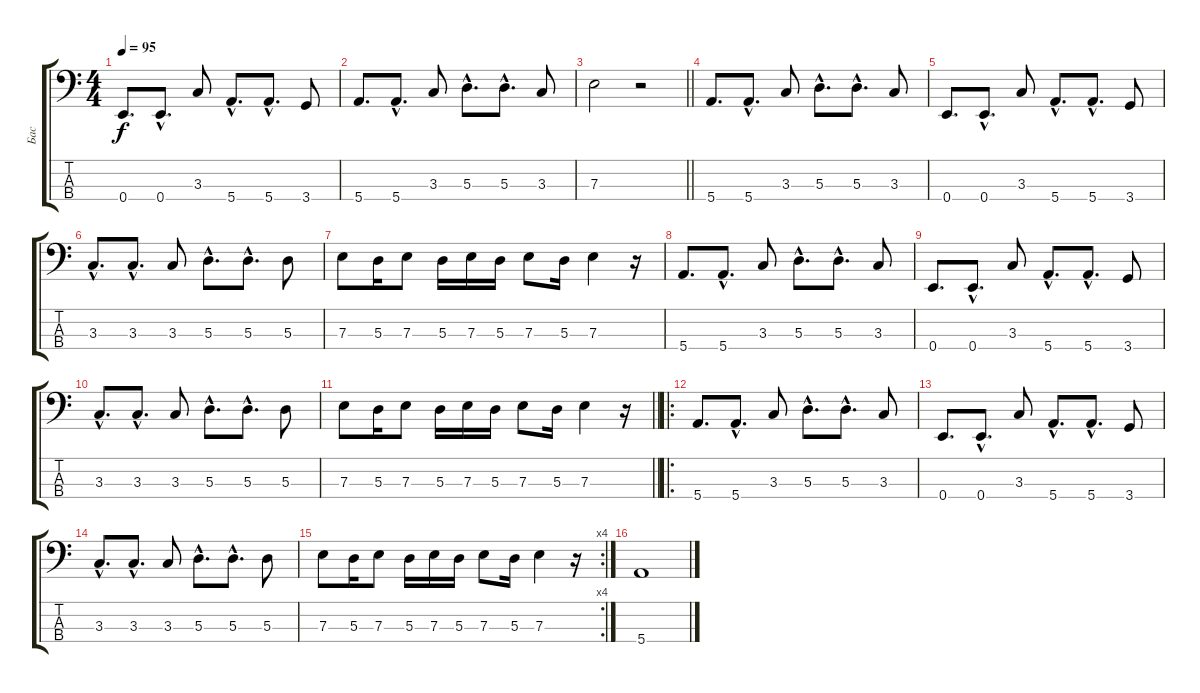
\track ("Бас" "Бас") {instrument electricbasspick}
\staff {score tabs}
\tuning (G2 D2 A1 E1) {hide}
\ts (4 4)
\tempo 95
\clef f4
\ks c
0.4.8{d dy f} 0.4{hac}.8{d} 3.3.8 5.4{hac}.8{d} 5.4{hac}.8{d} 3.4.8 |
5.4.8{d} 5.4{hac}.8{d} 3.3.8 5.3{hac}.8{d} 5.3{hac}.8{d} 3.3.8 |
\barLineRight lightlight
7.3.2 r.2 |
5.4.8{d} 5.4{hac}.8{d} 3.3.8 5.3{hac}.8{d} 5.3{hac}.8{d} 3.3.8 |
0.4.8{d} 0.4{hac}.8{d} 3.3.8 5.4{hac}.8{d} 5.4{hac}.8{d} 3.4.8 |
3.3{hac}.8{d} 3.3{hac}.8{d} 3.3.8 5.3{hac}.8{d} 5.3{hac}.8{d} 5.3.8 |
7.3.8 5.3.16 7.3.8 5.3.16 7.3.16 5.3.16 7.3.8 5.3.16 7.3.4 r.16 |
5.4.8{d} 5.4{hac}.8{d} 3.3.8 5.3{hac}.8{d} 5.3{hac}.8{d} 3.3.8 |
0.4.8{d} 0.4{hac}.8{d} 3.3.8 5.4{hac}.8{d} 5.4{hac}.8{d} 3.4.8 |
3.3{hac}.8{d} 3.3{hac}.8{d} 3.3.8 5.3{hac}.8{d} 5.3{hac}.8{d} 5.3.8 |
\barLineRight lightlight
7.3.8 5.3.16 7.3.8 5.3.16 7.3.16 5.3.16 7.3.8 5.3.16 7.3.4 r.16 |
\ro
5.4.8{d} 5.4{hac}.8{d} 3.3.8 5.3{hac}.8{d} 5.3{hac}.8{d} 3.3.8 |
0.4.8{d} 0.4{hac}.8{d} 3.3.8 5.4{hac}.8{d} 5.4{hac}.8{d} 3.4.8 |
3.3{hac}.8{d} 3.3{hac}.8{d} 3.3.8 5.3{hac}.8{d} 5.3{hac}.8{d} 5.3.8 |
\rc 4
7.3.8 5.3.16 7.3.8 5.3.16 7.3.16 5.3.16 7.3.8 5.3.16 7.3.4 r.16 |
5.4.1
